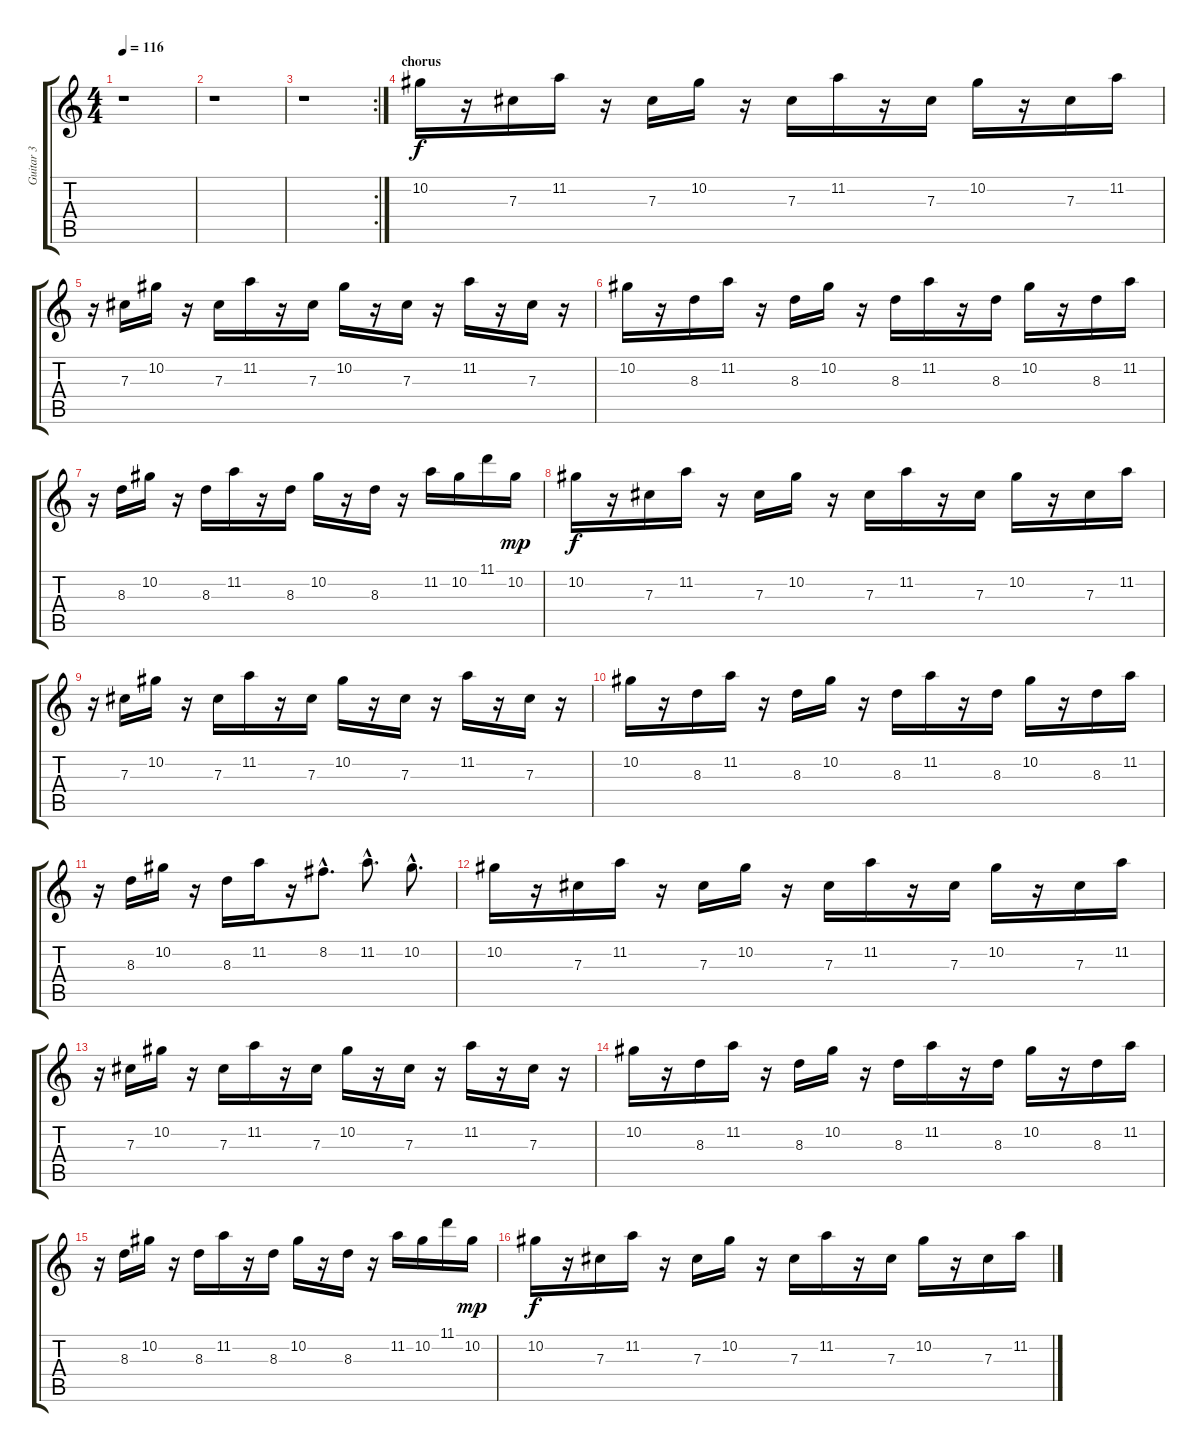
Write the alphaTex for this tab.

\track ("Guitar 3" "Guitar 3") {instrument distortionguitar}
\staff {score tabs}
\tuning (Eb4 Bb3 Gb3 Db3 Ab2 Eb2) {hide}
\ts (4 4)
\tempo 116
\clef g2
\ks c
r.1{dy f} |
r.1 |
\rc 2
r.1 |
\section ("" "chorus")
10.2.16 r.16 7.3.16 11.2.16 r.16 7.3.16 10.2.16 r.16 7.3.16 11.2.16 r.16 7.3.16 10.2.16 r.16 7.3.16 11.2.16 |
r.16 7.3.16 10.2.16 r.16 7.3.16 11.2.16 r.16 7.3.16 10.2.16 r.16 7.3.16 r.16 11.2.16 r.16 7.3.16 r.16 |
10.2.16 r.16 8.3.16 11.2.16 r.16 8.3.16 10.2.16 r.16 8.3.16 11.2.16 r.16 8.3.16 10.2.16 r.16 8.3.16 11.2.16 |
r.16 8.3.16 10.2.16 r.16 8.3.16 11.2.16 r.16 8.3.16 10.2.16 r.16 8.3.16 r.16 11.2.16 10.2.16 11.1.16 10.2.16{dy mp} |
10.2.16{dy f} r.16 7.3.16 11.2.16 r.16 7.3.16 10.2.16 r.16 7.3.16 11.2.16 r.16 7.3.16 10.2.16 r.16 7.3.16 11.2.16 |
r.16 7.3.16 10.2.16 r.16 7.3.16 11.2.16 r.16 7.3.16 10.2.16 r.16 7.3.16 r.16 11.2.16 r.16 7.3.16 r.16 |
10.2.16 r.16 8.3.16 11.2.16 r.16 8.3.16 10.2.16 r.16 8.3.16 11.2.16 r.16 8.3.16 10.2.16 r.16 8.3.16 11.2.16 |
r.16 8.3.16 10.2.16 r.16 8.3.16 11.2.16 r.16 8.2{hac}.8{d} 11.2{hac}.8{d} 10.2{hac}.8{d} |
10.2.16 r.16 7.3.16 11.2.16 r.16 7.3.16 10.2.16 r.16 7.3.16 11.2.16 r.16 7.3.16 10.2.16 r.16 7.3.16 11.2.16 |
r.16 7.3.16 10.2.16 r.16 7.3.16 11.2.16 r.16 7.3.16 10.2.16 r.16 7.3.16 r.16 11.2.16 r.16 7.3.16 r.16 |
10.2.16 r.16 8.3.16 11.2.16 r.16 8.3.16 10.2.16 r.16 8.3.16 11.2.16 r.16 8.3.16 10.2.16 r.16 8.3.16 11.2.16 |
r.16 8.3.16 10.2.16 r.16 8.3.16 11.2.16 r.16 8.3.16 10.2.16 r.16 8.3.16 r.16 11.2.16 10.2.16 11.1.16 10.2.16{dy mp} |
10.2.16{dy f} r.16 7.3.16 11.2.16 r.16 7.3.16 10.2.16 r.16 7.3.16 11.2.16 r.16 7.3.16 10.2.16 r.16 7.3.16 11.2.16
